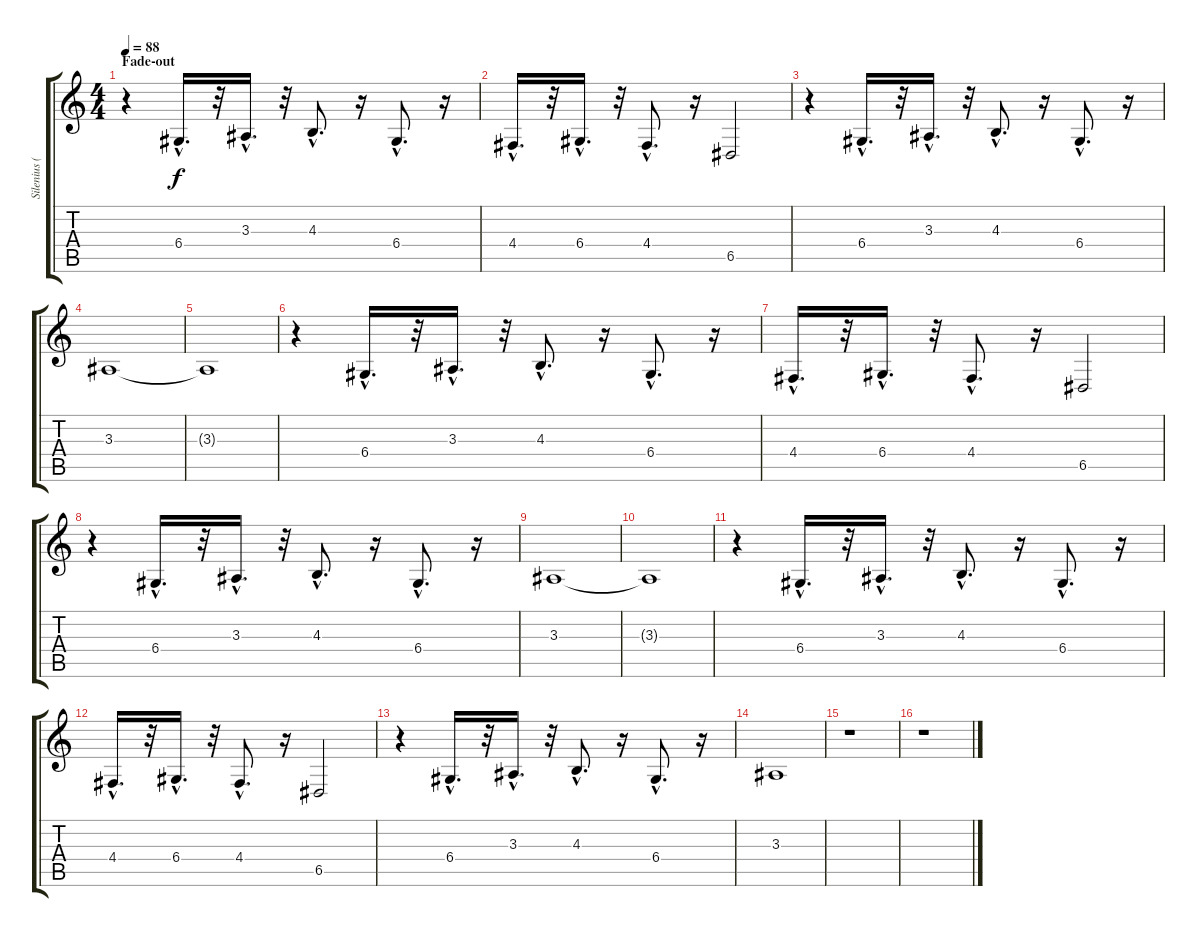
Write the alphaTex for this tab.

\track ("Silenius (KeybMid)" "Silenius (") {instrument synthstrings1}
\staff {score tabs}
\tuning (E4 B3 G3 D3 A2 E2) {hide}
\ts (4 4)
\section ("" "Fade-out")
\tempo 88
\clef g2
\ks c
r.4{dy f} 6.4{hac}.16{d} r.32 3.3{hac}.16{d} r.32 4.3{hac}.8{d} r.16 6.4{hac}.8{d} r.16 |
4.4{hac}.16{d} r.32 6.4{hac}.16{d} r.32 4.4{hac}.8{d} r.16 6.5.2 |
r.4 6.4{hac}.16{d} r.32 3.3{hac}.16{d} r.32 4.3{hac}.8{d} r.16 6.4{hac}.8{d} r.16 |
3.3.1 |
3.3{t}.1 |
r.4 6.4{hac}.16{d} r.32 3.3{hac}.16{d} r.32 4.3{hac}.8{d} r.16 6.4{hac}.8{d} r.16 |
4.4{hac}.16{d} r.32 6.4{hac}.16{d} r.32 4.4{hac}.8{d} r.16 6.5.2 |
r.4 6.4{hac}.16{d} r.32 3.3{hac}.16{d} r.32 4.3{hac}.8{d} r.16 6.4{hac}.8{d} r.16 |
3.3.1 |
3.3{t}.1 |
r.4 6.4{hac}.16{d} r.32 3.3{hac}.16{d} r.32 4.3{hac}.8{d} r.16 6.4{hac}.8{d} r.16 |
4.4{hac}.16{d} r.32 6.4{hac}.16{d} r.32 4.4{hac}.8{d} r.16 6.5.2 |
r.4 6.4{hac}.16{d} r.32 3.3{hac}.16{d} r.32 4.3{hac}.8{d} r.16 6.4{hac}.8{d} r.16 |
3.3.1 |
r.1 |
r.1{volume 16}
